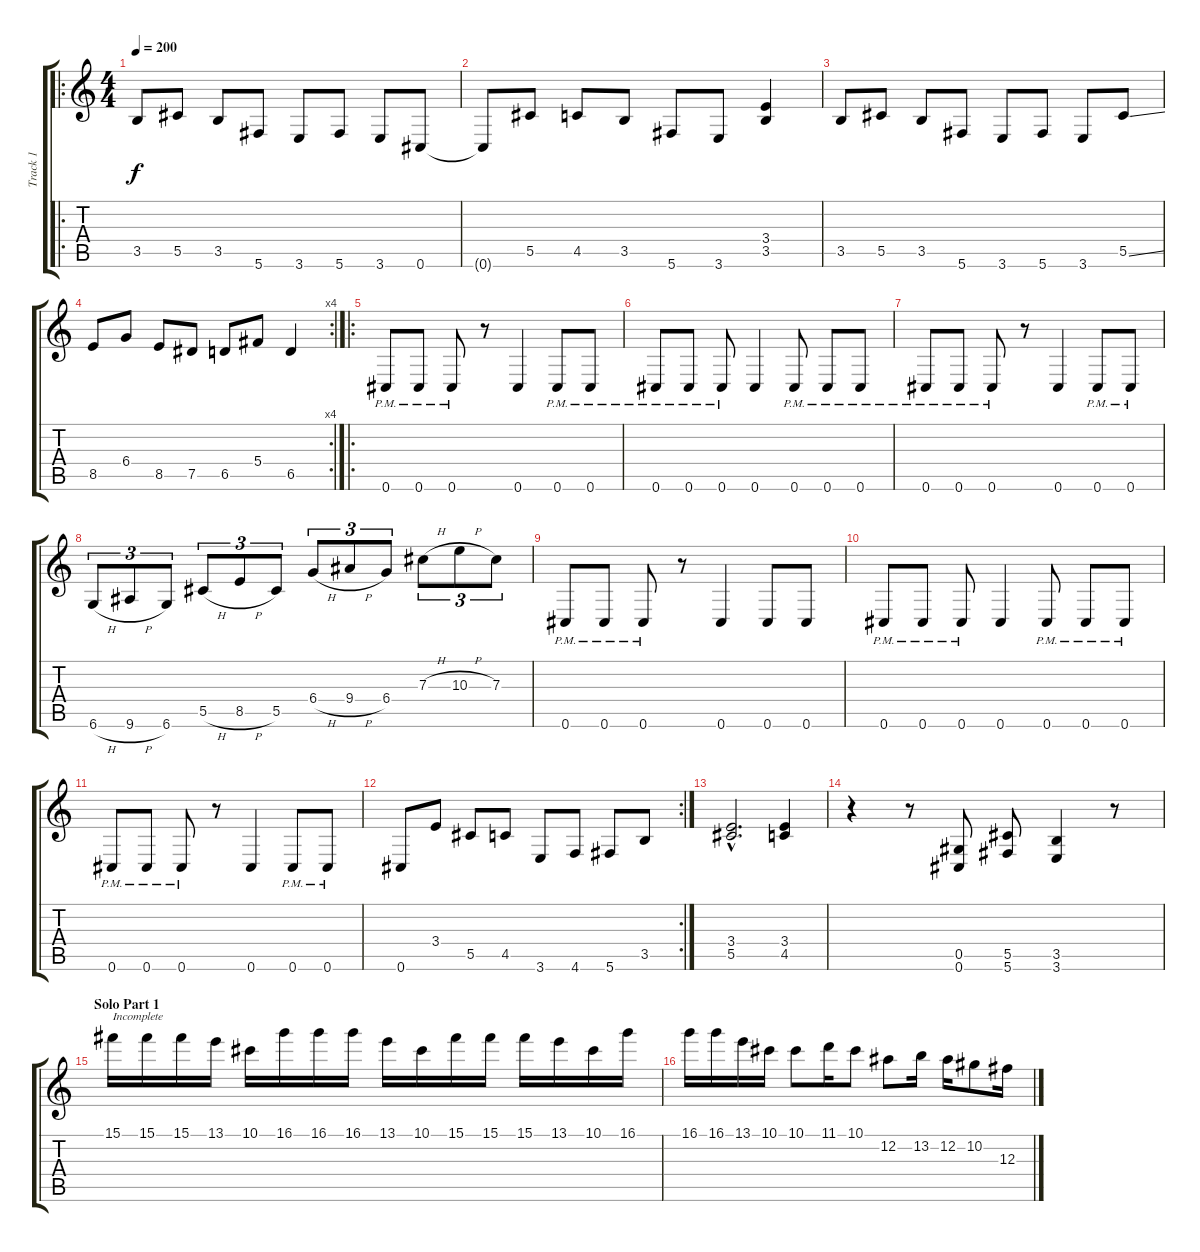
\track ("Track 1" "Track 1") {instrument distortionguitar}
\staff {score tabs}
\tuning (Eb4 Bb3 Gb3 Db3 Ab2 Db2) {hide}
\ro
\ts (4 4)
\tempo 200
\clef g2
\ks c
3.5.8{dy f instrument distortionguitar} 5.5.8 3.5.8 5.6.8 3.6.8 5.6.8 3.6.8 0.6.8 |
0.6{t}.8 5.5.8 4.5.8 3.5.8 5.6.8 3.6.8 (3.4 3.5).4 |
3.5.8 5.5.8 3.5.8 5.6.8 3.6.8 5.6.8 3.6.8 5.5{ss}.8 |
\rc 4
8.5.8 6.4.8 8.5.8 7.5.8 6.5.8 5.4.8 6.5.4 |
\ro
0.6{pm}.8 0.6{pm}.8 0.6{pm}.8 r.8 0.6.4 0.6{pm}.8 0.6{pm}.8 |
0.6{pm}.8 0.6{pm}.8 0.6{pm}.8 0.6.4 0.6{pm}.8 0.6{pm}.8 0.6{pm}.8 |
0.6{pm}.8 0.6{pm}.8 0.6{pm}.8 r.8 0.6.4 0.6{pm}.8 0.6{pm}.8 |
6.6{h}.8{tu (3 2)} 9.6{h}.8{tu (3 2)} 6.6.8{tu (3 2)} 5.5{h}.8{tu (3 2)} 8.5{h}.8{tu (3 2)} 5.5.8{tu (3 2)} 6.4{h}.8{tu (3 2)} 9.4{h}.8{tu (3 2)} 6.4.8{tu (3 2)} 7.3{h}.8{tu (3 2)} 10.3{h}.8{tu (3 2)} 7.3.8{tu (3 2)} |
0.6{pm}.8 0.6{pm}.8 0.6{pm}.8 r.8 0.6.4 0.6.8 0.6.8 |
0.6{pm}.8 0.6{pm}.8 0.6{pm}.8 0.6.4 0.6{pm}.8 0.6{pm}.8 0.6{pm}.8 |
0.6{pm}.8 0.6{pm}.8 0.6{pm}.8 r.8 0.6.4 0.6{pm}.8 0.6{pm}.8 |
\rc 2
0.6.8 3.4.8 5.5.8 4.5.8 3.6.8 4.6.8 5.6.8 3.5.8 |
(3.4{hac} 5.5{hac}).2{d} (3.4 4.5).4 |
r.4 r.8 (0.5 0.6).8 (5.5 5.6).8 (3.5 3.6).4 r.8 |
\section ("" "Solo Part 1")
15.1.16{txt "Incomplete"} 15.1.16 15.1.16 13.1.16 10.1.16 16.1.16 16.1.16 16.1.16 13.1.16 10.1.16 15.1.16 15.1.16 15.1.16 13.1.16 10.1.16 16.1.16 |
16.1.16 16.1.16 13.1.16 10.1.16 10.1.8 11.1.16 10.1.8 12.2.8 13.2.16 12.2.16 10.2.8 12.3.16
